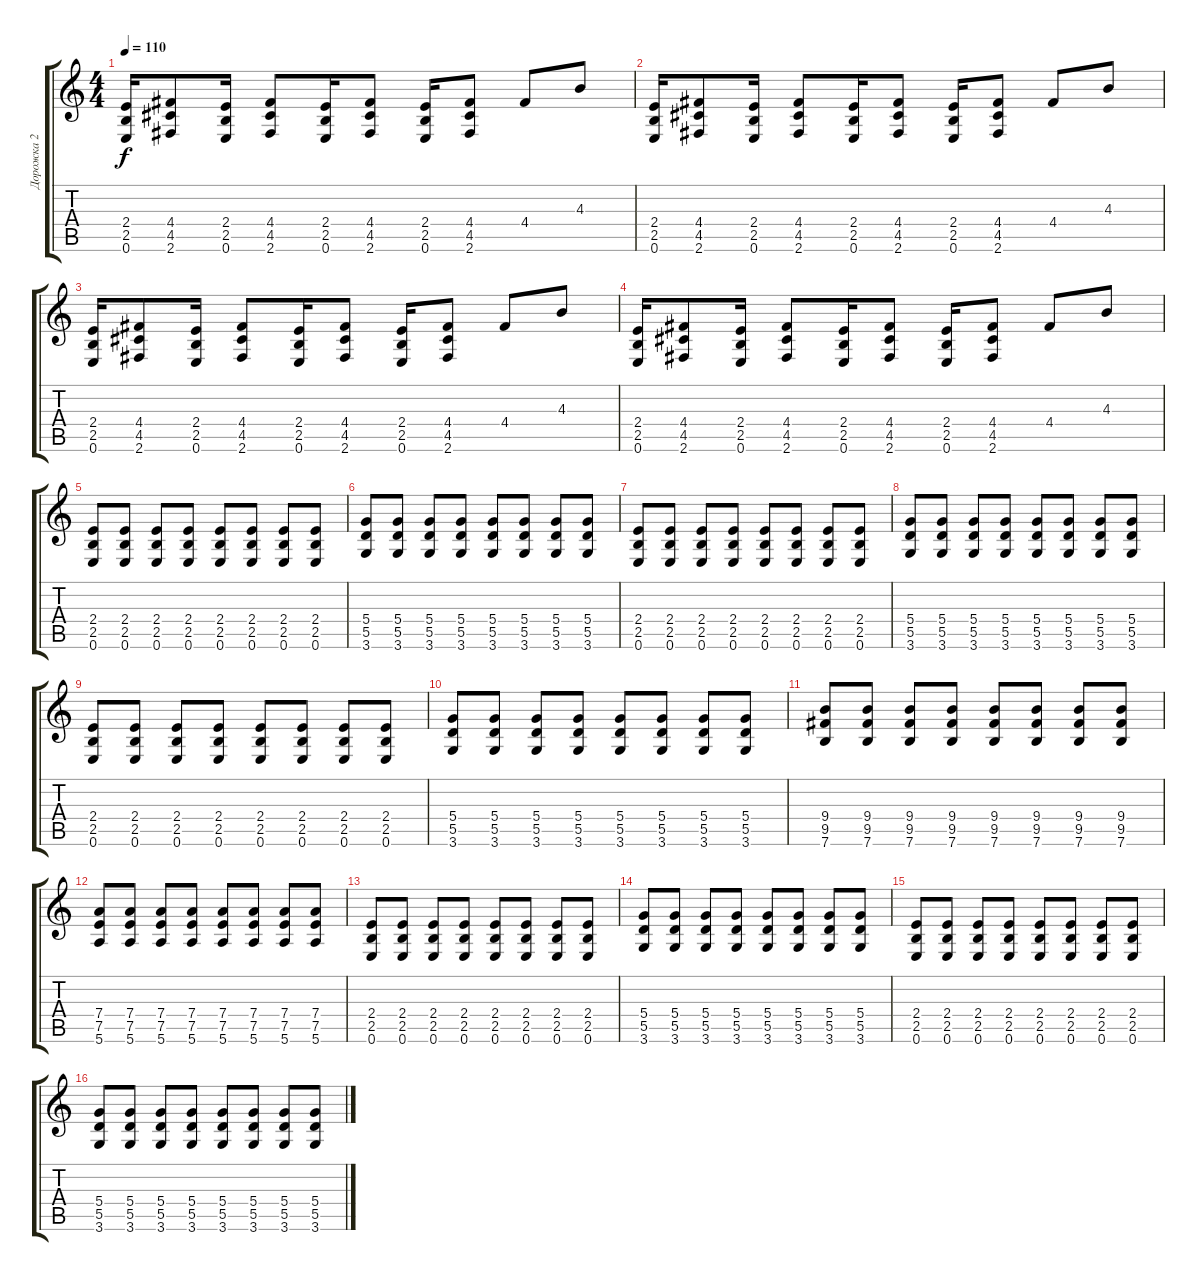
\track ("Дорожка 2" "Дорожка 2") {instrument distortionguitar}
\staff {score tabs}
\tuning (E4 B3 G3 D3 A2 E2) {hide}
\ts (4 4)
\tempo 110
\clef g2
\ks c
(2.4 2.5 0.6).16{dy f} (4.4 4.5 2.6).8 (2.4 2.5 0.6).16 (4.4 4.5 2.6).8 (2.4 2.5 0.6).16 (4.4 4.5 2.6).8 (2.4 2.5 0.6).16 (4.4 4.5 2.6).8 4.4.8 4.3.8 |
(2.4 2.5 0.6).16 (4.4 4.5 2.6).8 (2.4 2.5 0.6).16 (4.4 4.5 2.6).8 (2.4 2.5 0.6).16 (4.4 4.5 2.6).8 (2.4 2.5 0.6).16 (4.4 4.5 2.6).8 4.4.8 4.3.8 |
(2.4 2.5 0.6).16 (4.4 4.5 2.6).8 (2.4 2.5 0.6).16 (4.4 4.5 2.6).8 (2.4 2.5 0.6).16 (4.4 4.5 2.6).8 (2.4 2.5 0.6).16 (4.4 4.5 2.6).8 4.4.8 4.3.8 |
(2.4 2.5 0.6).16 (4.4 4.5 2.6).8 (2.4 2.5 0.6).16 (4.4 4.5 2.6).8 (2.4 2.5 0.6).16 (4.4 4.5 2.6).8 (2.4 2.5 0.6).16 (4.4 4.5 2.6).8 4.4.8 4.3.8 |
(2.4 2.5 0.6).8 (2.4 2.5 0.6).8 (2.4 2.5 0.6).8 (2.4 2.5 0.6).8 (2.4 2.5 0.6).8 (2.4 2.5 0.6).8 (2.4 2.5 0.6).8 (2.4 2.5 0.6).8 |
(5.4 5.5 3.6).8 (5.4 5.5 3.6).8 (5.4 5.5 3.6).8 (5.4 5.5 3.6).8 (5.4 5.5 3.6).8 (5.4 5.5 3.6).8 (5.4 5.5 3.6).8 (5.4 5.5 3.6).8 |
(2.4 2.5 0.6).8 (2.4 2.5 0.6).8 (2.4 2.5 0.6).8 (2.4 2.5 0.6).8 (2.4 2.5 0.6).8 (2.4 2.5 0.6).8 (2.4 2.5 0.6).8 (2.4 2.5 0.6).8 |
(5.4 5.5 3.6).8 (5.4 5.5 3.6).8 (5.4 5.5 3.6).8 (5.4 5.5 3.6).8 (5.4 5.5 3.6).8 (5.4 5.5 3.6).8 (5.4 5.5 3.6).8 (5.4 5.5 3.6).8 |
(2.4 2.5 0.6).8 (2.4 2.5 0.6).8 (2.4 2.5 0.6).8 (2.4 2.5 0.6).8 (2.4 2.5 0.6).8 (2.4 2.5 0.6).8 (2.4 2.5 0.6).8 (2.4 2.5 0.6).8 |
(5.4 5.5 3.6).8 (5.4 5.5 3.6).8 (5.4 5.5 3.6).8 (5.4 5.5 3.6).8 (5.4 5.5 3.6).8 (5.4 5.5 3.6).8 (5.4 5.5 3.6).8 (5.4 5.5 3.6).8 |
(9.4 9.5 7.6).8 (9.4 9.5 7.6).8 (9.4 9.5 7.6).8 (9.4 9.5 7.6).8 (9.4 9.5 7.6).8 (9.4 9.5 7.6).8 (9.4 9.5 7.6).8 (9.4 9.5 7.6).8 |
(7.4 7.5 5.6).8 (7.4 7.5 5.6).8 (7.4 7.5 5.6).8 (7.4 7.5 5.6).8 (7.4 7.5 5.6).8 (7.4 7.5 5.6).8 (7.4 7.5 5.6).8 (7.4 7.5 5.6).8 |
(2.4 2.5 0.6).8 (2.4 2.5 0.6).8 (2.4 2.5 0.6).8 (2.4 2.5 0.6).8 (2.4 2.5 0.6).8 (2.4 2.5 0.6).8 (2.4 2.5 0.6).8 (2.4 2.5 0.6).8 |
(5.4 5.5 3.6).8 (5.4 5.5 3.6).8 (5.4 5.5 3.6).8 (5.4 5.5 3.6).8 (5.4 5.5 3.6).8 (5.4 5.5 3.6).8 (5.4 5.5 3.6).8 (5.4 5.5 3.6).8 |
(2.4 2.5 0.6).8 (2.4 2.5 0.6).8 (2.4 2.5 0.6).8 (2.4 2.5 0.6).8 (2.4 2.5 0.6).8 (2.4 2.5 0.6).8 (2.4 2.5 0.6).8 (2.4 2.5 0.6).8 |
(5.4 5.5 3.6).8 (5.4 5.5 3.6).8 (5.4 5.5 3.6).8 (5.4 5.5 3.6).8 (5.4 5.5 3.6).8 (5.4 5.5 3.6).8 (5.4 5.5 3.6).8 (5.4 5.5 3.6).8
